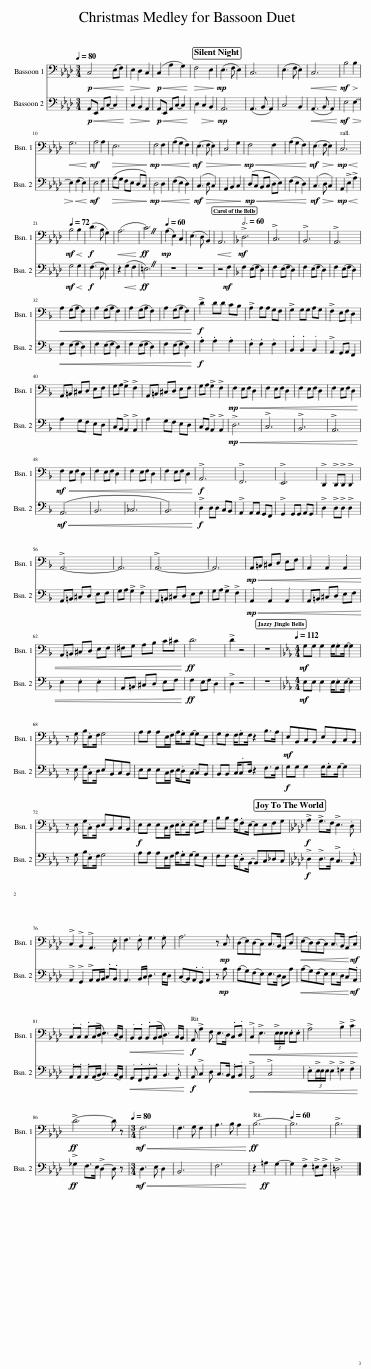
X:1
%%score 1 2
L:1/8
Q:1/4=80
M:3/4
I:linebreak $
K:Ab
V:1 bass transpose=12
V:2 bass transpose=12
V:1
!p!!<(! C,4 (E,F,)!<)! |!mp!!>(! E,2 D,2 C,2!>)! |!p!!<(! (C,2 A,2 G,2)!<)! |!mf!!>(! F,4 E,2!>)! |!mp! (E,3 F, E,2) | %5
 C,6 | (E,3 F, E,2) |!<(! C,6!<)! |!mf! B,4!>(! B,2!>)! |$!mp!!<(! G,6!<)! | %10
!mf! A,4 A,2 |!>(! E,6!>)! |!mp!!<(! F,4 F,2 | (A,2 G,2 F,2)!<)! |!mf! (E,3!>(! F, E,2) | %15
 C,4 G,2!>)! |!mp!!<(! F,4 F,2 | (A,2 G,2 F,2)!<)! |!mf! (E,3!>(! F, E,2)!>)! |!mp!!<(! C,6!<)! |$ %20
!mf![Q:1/4=72]!<(! B,4 B,2!<)! |!f! (D3 B, G,2) |!<(! (A,6!<)! |!ff! C6) |[Q:1/4=60]!mp! (A,2 E,2) C,2 | %25
 (E,3 D, B,,2) |!<(! A,,6!<)! |[K:F][Q:3/4=60]!mf! !>!D,6 | !>!C,6 | !>!B,,6 | %30
 !>!A,,6 |$!<(! A,2 (G,A, F,2) | A,2 (G,A, F,2) | A,2 (G,A, F,2) | A,2 (G,A, F,2)!<)! | %35
!f! !>!D2 DD CB, | !>!A,2 A,A, G,F, | !>!G,2 G,G, A,G, | !>!F,2 E,F, D,2 |$ A,,=B,, ^C,D, E,F, | %40
 G,A, !>!G,2 !>!F,2 | A,,=B,, ^C,D, E,F, | G,A, !>!G,2 !>!F,2 |!mp!!<(! F,2 E,F, D,2 | F,2 E,F, D,2 | %45
 F,2 E,F, D,2 | F,2 E,F, D,2!<)! |$!mf! F,2!<(! E,F, D,2 | F,2 E,F, D,2 | F,2 E,F, D,2 | %50
 F,2 E,F, D,2!<)! |!f! !>!A,,6 | !>!F,,6 | !>!E,,6 | !>!D,,2 !>!D,,!>!D,, !>!D,,2 |$ %55
 !>!A,,6- | A,,6 | !>!A,,6- | A,,6 |!mp!!<(! A,,=B,, ^C,D, E,F, | %60
 .A,,2 .A,,2 .A,,2 |$ A,,=B,, ^C,D, E,F, | ^F,G, A,B, C^C!<)! |!ff! D6 | !>!D2 z4 | %65
 z6 |[K:Eb][M:4/4][Q:1/4=112]!mf! G,G, G,2 G,/.G,G,/- G,2 |$ z G, B,/.E,F,/ G,4 | A,A, A,E,/F,/ A,/.G,G,/- G,E, | G,F, F,/.G,F,/ z2 B,>A, | %70
!mf! E,B,,C,B,, E,B,,C,B,, |$ z E, G,/.C,D,/ E,B,,C,B,, |!f! E,E, E,C,/D,/ E,/.E,E,/- E,G, | B,B, A,/.F,E,/- E,E,F,G, |[K:Ab]!f! !>!A,2 !>!G,>F, !>!E,3 .D, |$ %75
 !>!C,2 !>!B,,2 !>!A,,3 .E, | F,3 .F, G,3 .G, | A,6 z!mp! C, | (D,E,)(D,C,) C,>B,, A,,D, |!<(! (E,D,)(D,C,) C,>B,, A,,!<)!!mf!.C, |$ %80
 .C,.C, .C,(C,/D,/ E,3) (D,/C,/) |!<(! .B,,.B,, .B,,(B,,/C,/ D,3) C,/B,,/!<)! |!f! A,, !>!A,2 F,[Q:1/4=100] E,>D, .C,.D, |[Q:1/4=92]!<(! !>!C,2 !>!E,3 (3!>!E,/E,/E,/ .E,.E, | !>!A,4[Q:1/4=80] !>!B,2 !>!C2!<)! |$ %85
!ff! !>!D6- D z |[M:3/4]!mf![Q:1/4=80]!<(! F,6 | F,3 G, F,2 | A,3 B, A,2!<)! |!ff! B,6- | %90
[Q:1/4=60] B,6 | !>!B,6 |] %92
V:2
!p! A,,!<(!E,, A,,C,- C,2!<)! |!mp!!>(! C,2 B,,2 A,,2!>)! |!p! A,,!<(!E,, A,,C,- C,2!<)! |!mf! D,2!>(! C,2 B,,2!>)! |!mp! A,,6 | %5
 (A,,3 B,, A,,2) | C,4 B,,2 |!<(! (A,,3 B,, A,,2)!<)! |!mf! E,4!>(! E,2- |$ E,2!>)!!mp!!<(! (F,2 E,2)!<)! | %10
!mf! E,4 F,2 |!>(! (A,G, F,E, D,C,)!>)! |!mp!!<(! D,4 D,2 | (F,2 E,2 D,2)!<)! |!mf! (C,3!>(! D, C,2) | %15
 A,,2 B,,2 C,2!>)! |!mp! (D,!<(!C, B,,C, D,E,) | (F,2 E,2 D,2)!<)! |!mf! (C,3!>(! D, C,2)!>)! |!mp! A,,2!<(! !>!E,2 !>!A,2!<)! |$ %20
!mf!!<(! G,4 G,2!<)! |!f! (F,3 E, E,2) | z2!<(! (G,2 F,2!<)! |!ff! =E,6) | z6 | %25
 z6 | z4!mf! F,2 |[K:F] F,2 (E,F, D,2) | F,2 (E,F, D,2) | F,2 (E,F, D,2) | %30
 F,2 (E,F, D,2) |$!<(! F,2 (E,F, D,2) | F,2 (E,F, D,2) | F,2 (E,F, D,2) | F,2 (E,F, D,2)!<)! | %35
!f! .A,2 .A,2 .A,2 | .F,2 .F,2 .F,2 | .B,,2 .B,,2 .B,,2 | !>!A,,2 G,,A,, F,,2 |$ A,2 G,F, E,D, | %40
 C,B,, !>!A,,2 !>!A,,2 | A,2 G,F, E,D, | C,B,, !>!A,,2 !>!A,,2 |!mp!!<(! !>!D,6 | !>!C,6 | %45
 !>!B,,6 | !>!A,,6!<)! |$!mf!!<(! (A,,6 | B,,6 | _C,6 | %50
 B,,6)!<)! |!f! !>!D,2 D,D, C,B,, | !>!A,,2 A,,A,, G,,F,, | !>!G,,2 G,,G,, A,,G,, | !>!D,2 !>!D,!>!D, !>!D,2 |$ %55
 A,,=B,, ^C,D, E,F, | G,A, !>!G,2 !>!F,2 | A,,=B,, ^C,D, E,F, | G,A, !>!G,2 !>!F,2 |!mp!!<(! .A,,2 .A,,2 .A,,2 | %60
 A,,=B,, ^C,D, E,F, |$ .E,2 .E,2 .E,2 | A,,=B,, ^C,D, E,F,!<)! |!ff! F,2 E,F, D,2 | !>!D,2 z4 | %65
 z6 |[K:Eb][M:4/4]!mf! E,E, E,2 E,/.E,E,/- E,2 |$ z E, G,/.C,D,/ E,B,,C,B,, | E,E, E,C,/D,/ E,/.D,C,/- C,B,, | B,,B,, C,/.C,D,/ z2 F,>F, | %70
!f! G,G, G,2 G,/.G,G,/- G,2 |$ z G, B,/.E,F,/ G,4 | A,A, A,E,/F,/ A,/.G,G,/- G,E, | F,F, F,/.D,B,,/- B,,C,_D,C, |[K:Ab]!f! !>!D,2 !>!D,>D, !>!C,3 .B,, |$ %75
 !>!A,,2 !>!G,,2 !>!A,,A,,/B,,/ .C,.B,, | A,,3 B,,/C,/ D,3 E,/D,/ | (C,B,,).A,,.G,, A,,2 z!mp! A, | (A,G,)(F,E,) E,>D, C,A, |!<(! (A,G,)(F,E,) E,>D, C,!<)!!mf!.A,, |$ %80
 .A,,.A,, .A,,(A,,/B,,/ C,3) (B,,/A,,/) |!<(! .G,,.F,,.G,,.A,, B,,3 .G,,!<)! |!f! A,, !>!C,2 D, C,>B,, .A,,.B,, |!<(! !>!A,,4 !>!C,4 | .E,(3!>!E,/E,/E,/ !>!E,2 !>!=E,2 !>!F,2!<)! |$ %85
!ff! !>!_G,2 F,>E, !>!D,2- D, z |[M:3/4]!mf!!<(! D,3 E, D,2 | B,,6 | F,6!<)! | z2!ff! =A,2 G,2- | %90
 G,2 !>!F,2 !>!=E,!>!F, | !>!=D,6 |] %92
